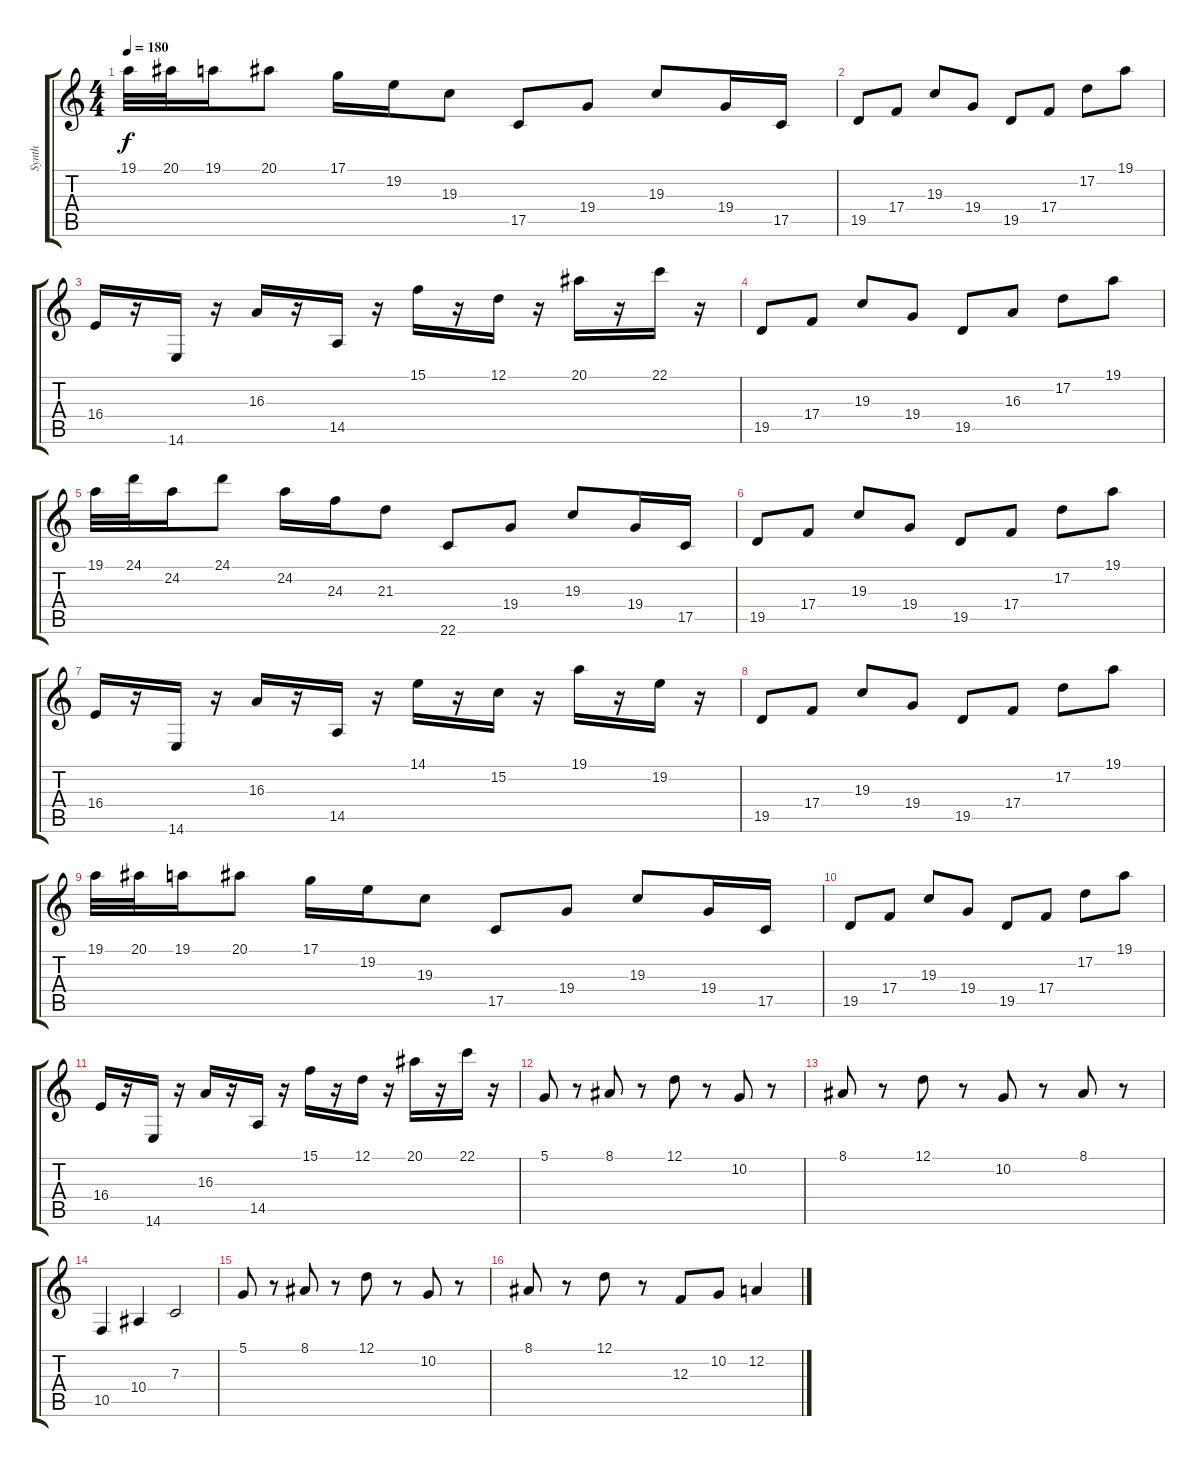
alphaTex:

\track ("Synth" "Synth") {instrument harpsichord}
\staff {score tabs}
\tuning (D4 A3 F3 C3 G2 D2) {hide}
\ts (4 4)
\tempo 180
\clef g2
\ks c
19.1.32{dy f} 20.1.32 19.1.16 20.1.8 17.1.16 19.2.16 19.3.8 17.5.8 19.4.8 19.3.8 19.4.16 17.5.16 |
19.5.8 17.4.8 19.3.8 19.4.8 19.5.8 17.4.8 17.2.8 19.1.8 |
16.4.16 r.16 14.6.16 r.16 16.3.16 r.16 14.5.16 r.16 15.1.16 r.16 12.1.16 r.16 20.1.16 r.16 22.1.16 r.16 |
19.5.8{instrument acousticgrandpiano} 17.4.8 19.3.8 19.4.8 19.5.8 16.3.8 17.2.8 19.1.8 |
19.1.32 24.1.32 24.2.16 24.1.8 24.2.16 24.3.16 21.3.8 22.6.8 19.4.8 19.3.8 19.4.16 17.5.16 |
19.5.8 17.4.8 19.3.8 19.4.8 19.5.8 17.4.8 17.2.8 19.1.8 |
16.4.16 r.16 14.6.16 r.16 16.3.16 r.16 14.5.16 r.16 14.1.16 r.16 15.2.16 r.16 19.1.16 r.16 19.2.16 r.16 |
19.5.8{instrument acousticgrandpiano} 17.4.8 19.3.8 19.4.8 19.5.8 17.4.8 17.2.8 19.1.8 |
19.1.32 20.1.32 19.1.16 20.1.8 17.1.16 19.2.16 19.3.8 17.5.8 19.4.8 19.3.8 19.4.16 17.5.16 |
19.5.8 17.4.8 19.3.8 19.4.8 19.5.8 17.4.8 17.2.8 19.1.8 |
16.4.16 r.16 14.6.16 r.16 16.3.16 r.16 14.5.16 r.16 15.1.16 r.16 12.1.16 r.16 20.1.16 r.16 22.1.16 r.16 |
5.1.8{instrument stringensemble1} r.8 8.1.8 r.8 12.1.8 r.8 10.2.8 r.8 |
8.1.8 r.8 12.1.8 r.8 10.2.8 r.8 8.1.8 r.8 |
10.5.4 10.4.4 7.3.2 |
5.1.8 r.8 8.1.8 r.8 12.1.8 r.8 10.2.8 r.8 |
8.1.8 r.8 12.1.8 r.8 12.3.8 10.2.8 12.2.4
